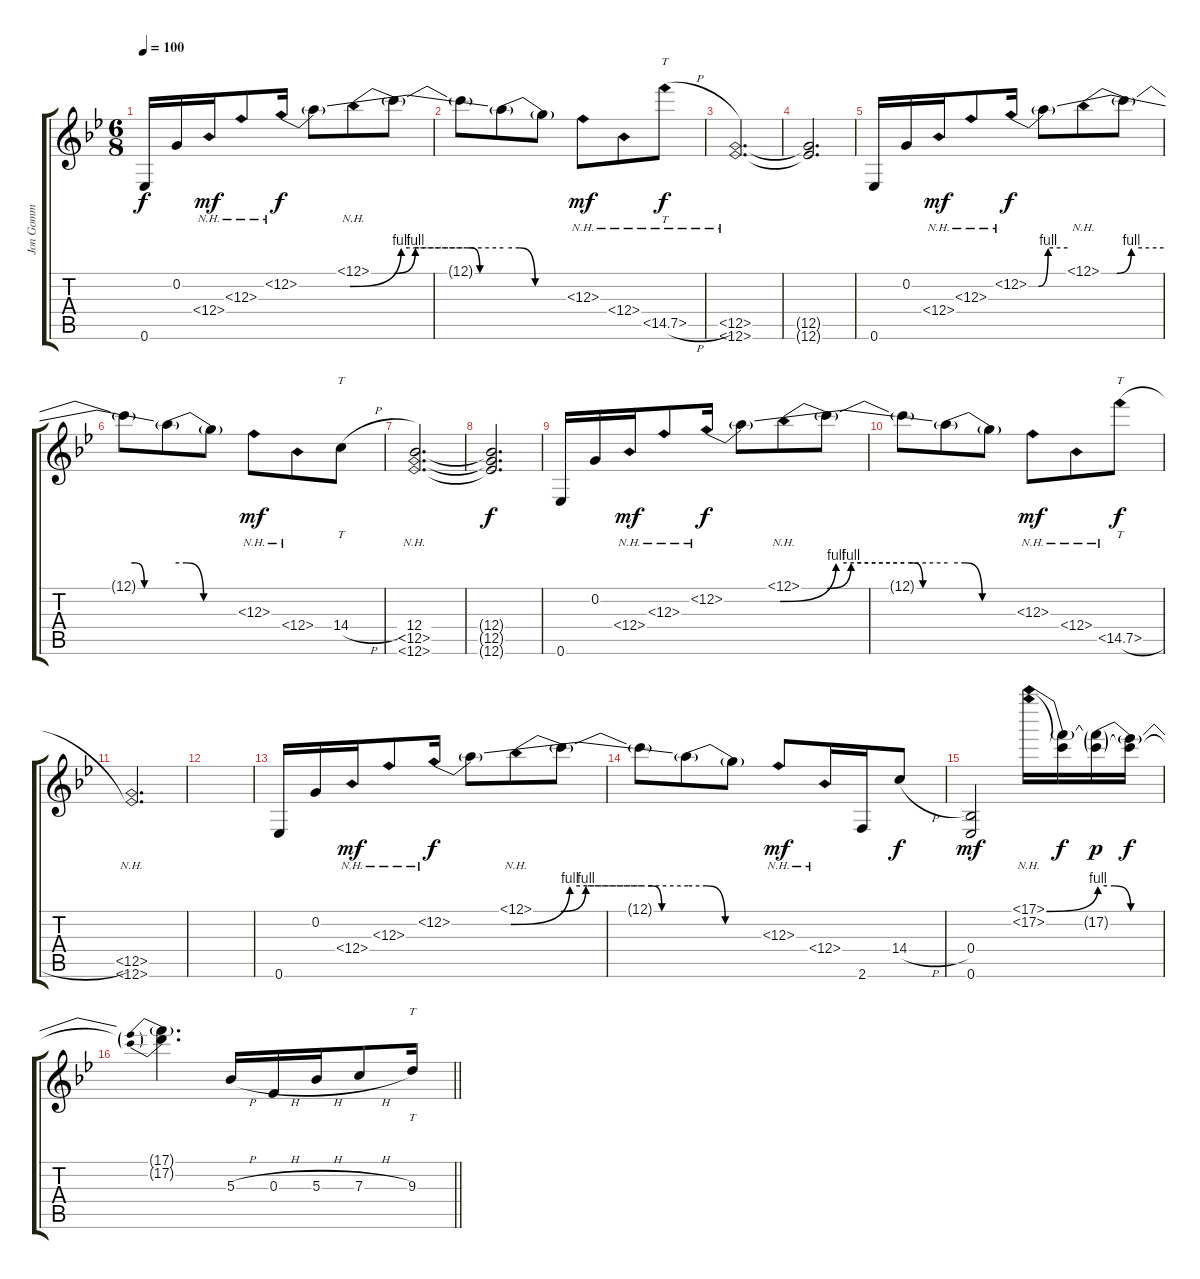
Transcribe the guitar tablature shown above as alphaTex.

\track ("Jon Gomm" "Jon Gomm") {instrument acousticguitarsteel}
\staff {score tabs}
\tuning (Bb3 G3 F3 Bb2 G2 Eb2) {hide}
\ts (6 8)
\tempo 100
\clef g2
\ks bb
0.6.16{dy f} 0.2.16 12.4{nh}.16{dy mf} 12.3{nh}.8 12.2{be (custom 0 0 15 0 30 4 60 4) nh}.16{dy f} 12.2{t}.8 12.1{be (custom 0 0 15 0 29 4 60 4) nh}.8 12.1{t}.8 |
12.1{be (custom 0 4 15 4 30 0 60 0) t}.8 12.2{be (custom 0 4 15 4 30 0 60 0) t}.8 12.2{t}.8 12.3{nh}.8{dy mf} 12.4{nh}.8 14.5{nh h}.8{tt dy f} |
(12.5{nh} 12.6{nh}).2{d} |
(12.5{t} 12.6{t}).2{d} |
0.6.16 0.2.16 12.4{nh}.16{dy mf} 12.3{nh}.8 12.2{be (custom 0 0 15 0 30 4 60 4) nh}.16{dy f} 12.2{t}.8 12.1{be (custom 0 0 15 0 29 4 60 4) nh}.8 12.1{t}.8 |
12.1{be (custom 0 4 15 4 30 0 60 0) t}.8 12.2{be (custom 0 4 15 4 30 0 60 0) t}.8 12.2{t}.8 12.3{nh}.8{dy mf} 12.4{nh}.8 14.4{h}.8{tt} |
(12.4 12.5{nh} 12.6{nh}).2{d} |
(12.4{t} 12.5{t} 12.6{t}).2{d dy f} |
0.6.16 0.2.16 12.4{nh}.16{dy mf} 12.3{nh}.8 12.2{be (custom 0 0 15 0 30 4 60 4) nh}.16{dy f} 12.2{t}.8 12.1{be (custom 0 0 15 0 29 4 60 4) nh}.8 12.1{t}.8 |
12.1{be (custom 0 4 15 4 30 0 60 0) t}.8 12.2{be (custom 0 4 15 4 30 0 60 0) t}.8 12.2{t}.8 12.3{nh}.8{dy mf} 12.4{nh}.8 14.5{nh h}.8{tt dy f} |
(12.5{nh} 12.6{nh}).2{d} |
|
0.6.16 0.2.16 12.4{nh}.16{dy mf} 12.3{nh}.8 12.2{be (custom 0 0 15 0 30 4 60 4) nh}.16{dy f} 12.2{t}.8 12.1{be (custom 0 0 15 0 29 4 60 4) nh}.8 12.1{t}.8 |
12.1{be (custom 0 4 15 4 30 0 60 0) t}.8 12.2{be (custom 0 4 15 4 30 0 60 0) t}.8 12.2{t}.8 12.3{nh}.8{dy mf} 12.4{nh}.16 2.6.16 14.4{h}.8{dy f} |
(0.4 0.6).2{dy mf} (17.1{be (bend 0 0 60 4) nh} 17.2{nh}).16 (17.1{t} 17.2{t}).16{dy f} (17.1{be (custom 0 4 15 4 30 0 60 0) t} 17.2{g}).16{dy p} (17.1{t} 17.2{t}).16{dy f} |
\barLineRight lightlight
(17.1{be (prebend 0 4 60 4) t} 17.2{be (prebend 0 4 60 4) t}).4{d} 5.3{h}.16 0.3{h}.16 5.3{h}.16 7.3{h}.8 9.3.16{tt}
